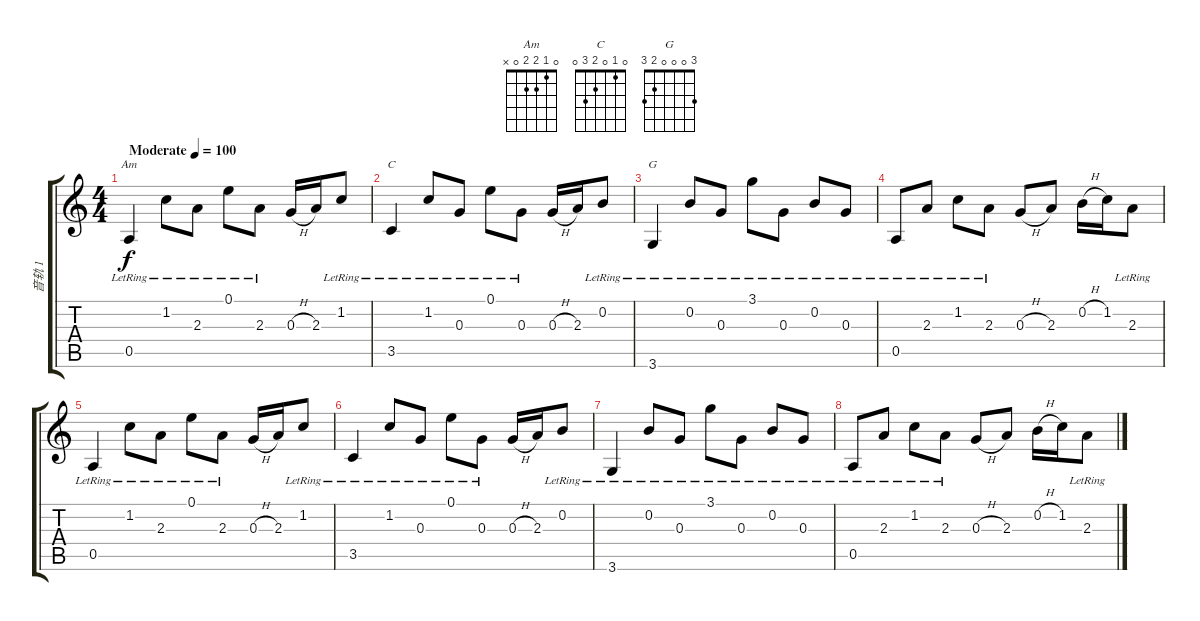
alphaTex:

\track ("音轨 1" "音轨 1") {instrument acousticguitarsteel}
\staff {score tabs}
\tuning (E4 B3 G3 D3 A2 E2) {hide}
\chord ("Am" 0 1 2 2 0 x)
\chord ("C" 0 1 0 2 3 0)
\chord ("G" 3 0 0 0 2 3)
\ts (4 4)
\tempo (100 "Moderate")
\clef g2
\ks c
0.5{lr}.4{ch "Am" dy f volume 13 balance 8 instrument acousticguitarsteel} 1.2{lr}.8 2.3{lr}.8 0.1{lr}.8 2.3{lr}.8 0.3{h}.16 2.3.16 1.2{lr}.8 |
3.5{lr}.4{ch "C"} 1.2{lr}.8 0.3{lr}.8 0.1{lr}.8 0.3{lr}.8 0.3{h}.16 2.3.16 0.2{lr}.8 |
3.6{lr}.4{ch "G"} 0.2{lr}.8 0.3{lr}.8 3.1{lr}.8 0.3{lr}.8 0.2{lr}.8 0.3{lr}.8 |
0.5{lr}.8 2.3{lr}.8 1.2{lr}.8 2.3{lr}.8 0.3{h}.8 2.3.8 0.2{h}.16 1.2.16 2.3{lr}.8 |
0.5{lr}.4{volume 13 balance 8 instrument acousticguitarsteel} 1.2{lr}.8 2.3{lr}.8 0.1{lr}.8 2.3{lr}.8 0.3{h}.16 2.3.16 1.2{lr}.8 |
3.5{lr}.4 1.2{lr}.8 0.3{lr}.8 0.1{lr}.8 0.3{lr}.8 0.3{h}.16 2.3.16 0.2{lr}.8 |
3.6{lr}.4 0.2{lr}.8 0.3{lr}.8 3.1{lr}.8 0.3{lr}.8 0.2{lr}.8 0.3{lr}.8 |
0.5{lr}.8 2.3{lr}.8 1.2{lr}.8 2.3{lr}.8 0.3{h}.8 2.3.8 0.2{h}.16 1.2.16 2.3{lr}.8
